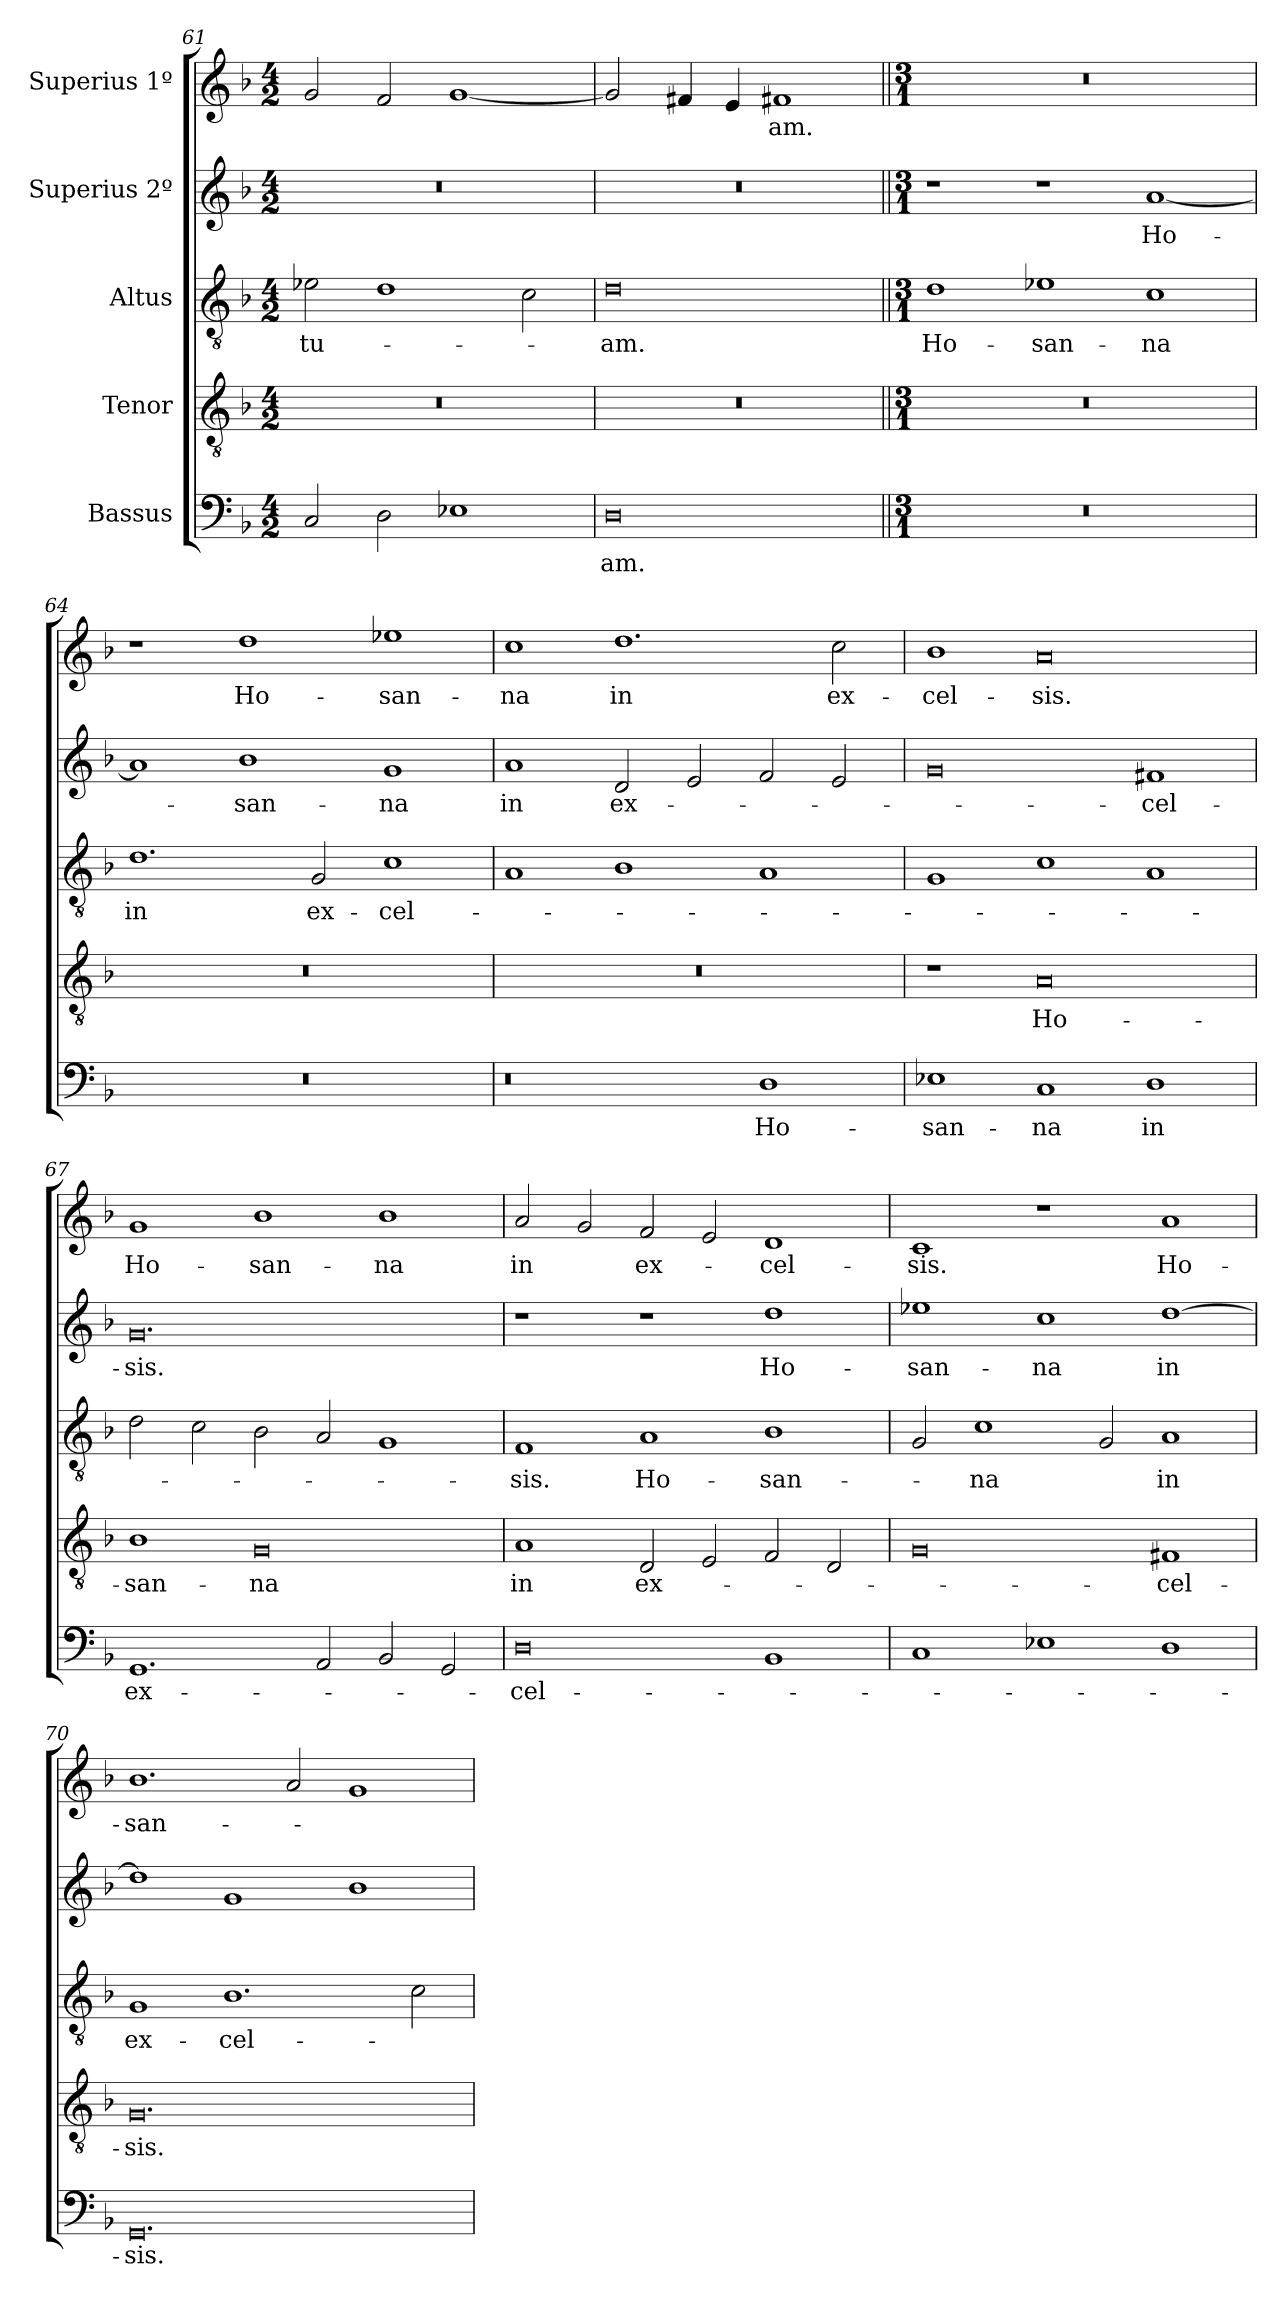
**kern	**text	**kern	**text	**kern	**text	**kern	**text	**kern	**text
*part5	*part5	*part4	*part4	*part3	*part3	*part2	*part2	*part1	*part1
*staff5	*staff5	*staff4	*staff4	*staff3	*staff3	*staff2	*staff2	*staff1	*staff1
*I"Bassus	*	*I"Tenor	*	*I"Altus	*	*I"Superius 2º	*	*I"Superius 1º	*
*clefF4	*	*clefGv2	*	*clefGv2	*	*clefG2	*	*clefG2	*
*k[b-]	*	*k[b-]	*	*k[b-]	*	*k[b-]	*	*k[b-]	*
*M4/2	*	*M4/2	*	*M4/2	*	*M4/2	*	*M4/2	*
=61	=61	=61	=61	=61	=61	=61	=61	=61	=61
2C/	.	0r	.	2e-X\	tu-	0r	.	2g/	.
2D\	.	.	.	1d\	.	.	.	2f/	.
1E-X\	.	.	.	.	.	.	.	[1g/	.
.	.	.	.	2c\	.	.	.	.	.
=62	=62	=62	=62	=62	=62	=62	=62	=62	=62
0D\	-am.	0r	.	0d\	-am.	0r	.	2g/]	.
.	.	.	.	.	.	.	.	4f#X/	.
.	.	.	.	.	.	.	.	4e/	.
.	.	.	.	.	.	.	.	1f#X/	-am.
=63||	=63||	=63||	=63||	=63||	=63||	=63||	=63||	=63||	=63||
*M3/1	*	*M3/1	*	*M3/1	*	*M3/1	*	*M3/1	*
!LO:N:vis=0	!	!LO:N:vis=0	!	!	!	!	!	!LO:N:vis=0	!
0.r	.	0.r	.	1d\	Ho-	1r	.	0.r	.
.	.	.	.	1e-X\	-san-	1r	.	.	.
.	.	.	.	1c\	-na	[1a/	Ho-	.	.
=64	=64	=64	=64	=64	=64	=64	=64	=64	=64
!LO:N:vis=0	!	!LO:N:vis=0	!	!	!	!	!	!	!
0.r	.	0.r	.	1.d\	in	1a/]	.	1r	.
.	.	.	.	.	.	1b-\	-san-	1dd\	Ho-
.	.	.	.	2G/	ex-	.	.	.	.
.	.	.	.	1c\	-cel-	1g/	-na	1ee-X\	-san-
=65	=65	=65	=65	=65	=65	=65	=65	=65	=65
!	!	!LO:N:vis=0	!	!	!	!	!	!	!
0r	.	0.r	.	1A/	.	1a/	in	1cc\	-na
.	.	.	.	1B-\	.	2d/	ex-	1.dd\	in
.	.	.	.	.	.	2e/	.	.	.
1D\	Ho-	.	.	1A/	.	2f/	.	.	.
.	.	.	.	.	.	2e/	.	2cc\	ex-
=66	=66	=66	=66	=66	=66	=66	=66	=66	=66
1E-X\	-san-	1r	.	1G/	.	0g/	.	1b-\	-cel-
1C/	-na	0A/	Ho-	1c\	.	.	.	0a/	-sis.
1D\	in	.	.	1A/	.	1f#X/	-cel-	.	.
=67	=67	=67	=67	=67	=67	=67	=67	=67	=67
1.GG/	ex-	1B-\	-san-	2d\	.	0.g/	-sis.	1g/	Ho-
.	.	.	.	2c\	.	.	.	.	.
.	.	0G/	-na	2B-\	.	.	.	1b-\	-san-
2AA/	.	.	.	2A/	.	.	.	.	.
2BB-/	.	.	.	1G/	.	.	.	1b-\	-na
2GG/	.	.	.	.	.	.	.	.	.
=68	=68	=68	=68	=68	=68	=68	=68	=68	=68
0D\	-cel-	1A/	in	1F/	-sis.	1r	.	2a/	in
.	.	.	.	.	.	.	.	2g/	.
.	.	2D/	ex-	1A/	Ho-	1r	.	2f/	ex-
.	.	2E/	.	.	.	.	.	2e/	.
1BB-/	.	2F/	.	1B-\	-san-	1dd\	Ho-	1d/	-cel-
.	.	2D/	.	.	.	.	.	.	.
=69	=69	=69	=69	=69	=69	=69	=69	=69	=69
1C/	.	0G/	.	2G/	.	1ee-X\	-san-	1c/	-sis.
.	.	.	.	1c\	-na	.	.	.	.
1E-X\	.	.	.	.	.	1cc\	-na	1r	.
.	.	.	.	2G/	.	.	.	.	.
1D\	.	1F#X/	-cel-	1A/	in	[1dd\	in	1a/	Ho-
=70	=70	=70	=70	=70	=70	=70	=70	=70	=70
0.GG/	-sis.	0.G/	-sis.	1G/	ex-	1dd\]	.	1.b-\	-san-
.	.	.	.	1.B-\	-cel-	1g/	.	.	.
.	.	.	.	.	.	.	.	2a/	.
.	.	.	.	.	.	1b-\	.	1g/	.
.	.	.	.	2c\	.	.	.	.	.
=	=	=	=	=	=	=	=	=	=
*-	*-	*-	*-	*-	*-	*-	*-	*-	*-
